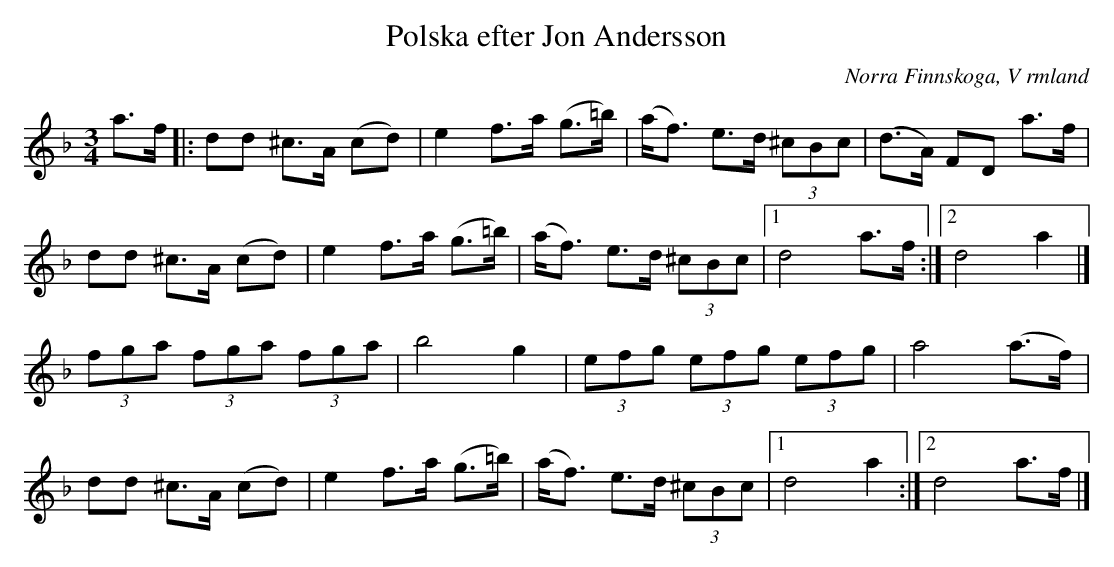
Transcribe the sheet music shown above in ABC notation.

X:1
T:Polska efter Jon Andersson
O:Norra Finnskoga, V rmland
M:3/4
L:1/8
K:Dm
a3/2f/2|:dd ^c3/2A/2 (cd)|e2 f3/2a/2 (g3/2=b/2)| (a/2f3/2) e3/2d/2 (3^cBc|(d3/2A/2) FD a3/2f/2|
dd ^c3/2A/2 (cd)|e2 f3/2a/2 (g3/2=b/2)| (a/2f3/2) e3/2d/2 (3^cBc|1 d4  a3/2f/2:|2 d4  a2|]
(3fga (3fga (3fga|b4 g2|(3efg (3efg (3efg|a4 (a3/2f/2)|
dd ^c3/2A/2 (cd)|e2 f3/2a/2 (g3/2=b/2)| (a/2f3/2) e3/2d/2 (3^cBc|1 d4  a2:|2 d4  a3/2f/2|]
